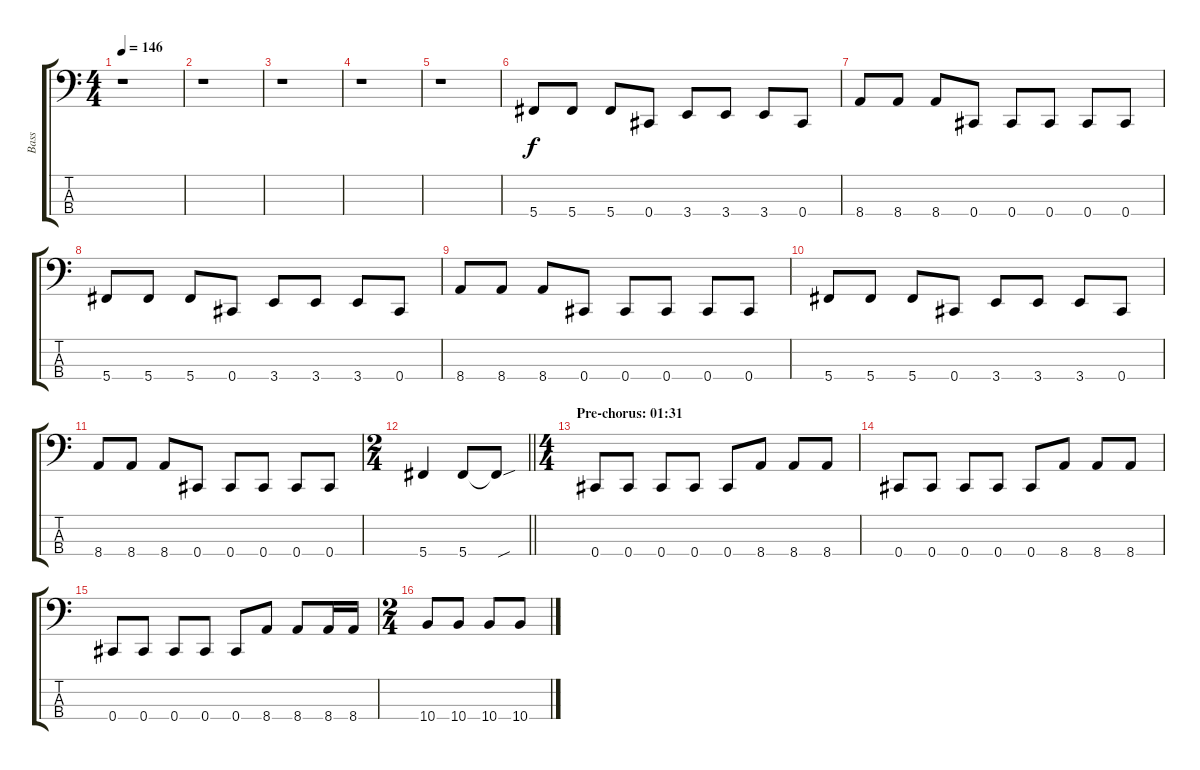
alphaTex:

\track ("Bass" "Bass") {instrument electricbasspick}
\staff {score tabs}
\tuning (E2 B1 Gb1 Db1) {hide}
\ts (4 4)
\tempo 146
\clef f4
\ks c
r.1{dy f} |
r.1 |
r.1 |
r.1 |
r.1 |
5.4.8 5.4.8 5.4.8 0.4.8 3.4.8 3.4.8 3.4.8 0.4.8 |
8.4.8 8.4.8 8.4.8 0.4.8 0.4.8 0.4.8 0.4.8 0.4.8 |
5.4.8 5.4.8 5.4.8 0.4.8 3.4.8 3.4.8 3.4.8 0.4.8 |
8.4.8 8.4.8 8.4.8 0.4.8 0.4.8 0.4.8 0.4.8 0.4.8 |
5.4.8 5.4.8 5.4.8 0.4.8 3.4.8 3.4.8 3.4.8 0.4.8 |
8.4.8 8.4.8 8.4.8 0.4.8 0.4.8 0.4.8 0.4.8 0.4.8 |
\ts (2 4)
\barLineRight lightlight
5.4.4 5.4.8 5.4{sou t}.8 |
\ts (4 4)
\section ("" "Pre-chorus: 01:31")
0.4.8 0.4.8 0.4.8 0.4.8 0.4.8 8.4.8 8.4.8 8.4.8 |
0.4.8 0.4.8 0.4.8 0.4.8 0.4.8 8.4.8 8.4.8 8.4.8 |
0.4.8 0.4.8 0.4.8 0.4.8 0.4.8 8.4.8 8.4.8 8.4.16 8.4.16 |
\ts (2 4)
10.4.8 10.4.8 10.4.8 10.4.8
